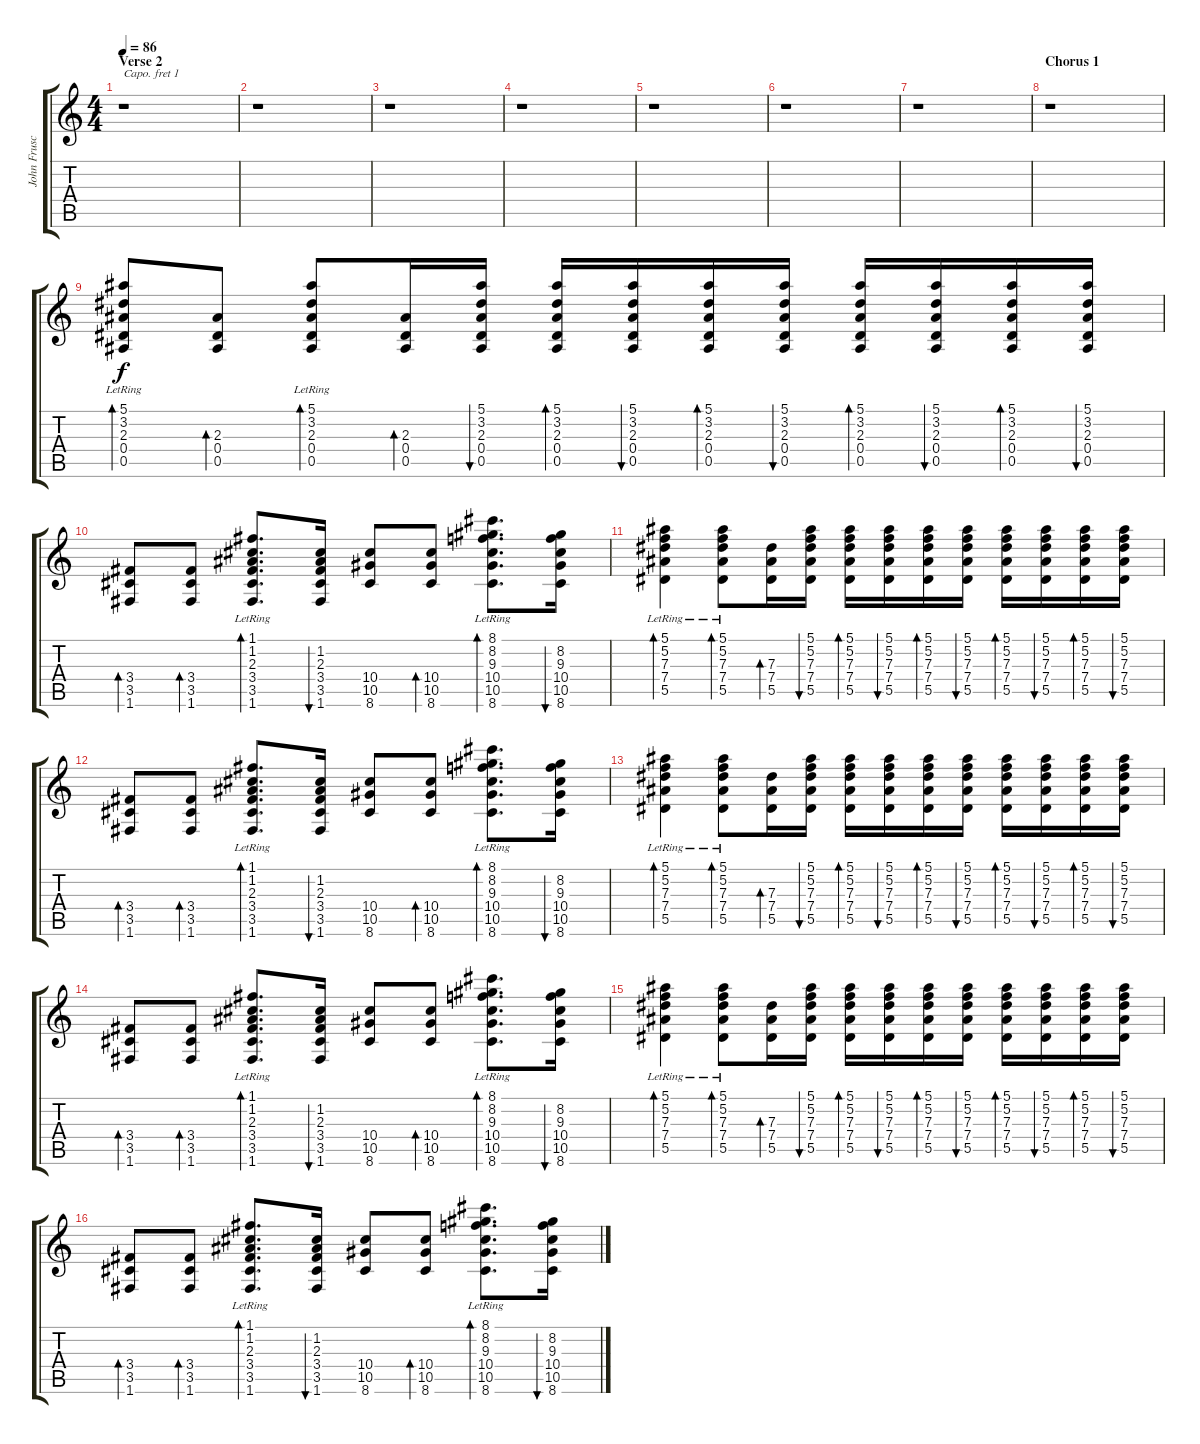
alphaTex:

\track ("John Frusciante (Guitar 2)" "John Frusc") {instrument acousticguitarsteel}
\staff {score tabs}
\capo 1
\tuning (E4 B3 G3 D3 A2 E2) {hide}
\ts (4 4)
\section ("" "Verse 2")
\tempo 86
\clef g2
\ks c
r.1{dy f} |
r.1 |
r.1 |
r.1 |
r.1 |
r.1 |
r.1 |
\section ("" "Chorus 1")
r.1 |
(5.1{lr} 3.2{lr} 2.3 0.4 0.5).8{bd 30} (2.3 0.4 0.5).8{bd 30} (5.1{lr} 3.2{lr} 2.3 0.4 0.5).8{bd 30} (2.3 0.4 0.5).16{bd 30} (5.1 3.2 2.3 0.4 0.5).16{bu 30} (5.1 3.2 2.3 0.4 0.5).16{bd 30} (5.1 3.2 2.3 0.4 0.5).16{bu 30} (5.1 3.2 2.3 0.4 0.5).16{bd 30} (5.1 3.2 2.3 0.4 0.5).16{bu 30} (5.1 3.2 2.3 0.4 0.5).16{bd 30} (5.1 3.2 2.3 0.4 0.5).16{bu 30} (5.1 3.2 2.3 0.4 0.5).16{bd 30} (5.1 3.2 2.3 0.4 0.5).16{bu 30} |
(3.4 3.5 1.6).8{bd 30} (3.4 3.5 1.6).8{bd 30} (1.1{lr} 1.2 2.3 3.4 3.5 1.6).8{d bd 30} (1.2 2.3 3.4 3.5 1.6).16{bu 30} (10.4 10.5 8.6).8 (10.4 10.5 8.6).8{bd 30} (8.1{lr} 8.2 9.3 10.4 10.5 8.6).8{d bd 30} (8.2 9.3 10.4 10.5 8.6).16{bu 30} |
(5.1{lr} 5.2{lr} 7.3 7.4 5.5).4{bd 30} (5.1{lr} 5.2{lr} 7.3 7.4 5.5).8{bd 30} (7.3 7.4 5.5).16{bd 30} (5.1 5.2 7.3 7.4 5.5).16{bu 30} (5.1 5.2 7.3 7.4 5.5).16{bd 30} (5.1 5.2 7.3 7.4 5.5).16{bu 30} (5.1 5.2 7.3 7.4 5.5).16{bd 30} (5.1 5.2 7.3 7.4 5.5).16{bu 30} (5.1 5.2 7.3 7.4 5.5).16{bd 30} (5.1 5.2 7.3 7.4 5.5).16{bu 30} (5.1 5.2 7.3 7.4 5.5).16{bd 30} (5.1 5.2 7.3 7.4 5.5).16{bu 30} |
(3.4 3.5 1.6).8{bd 30} (3.4 3.5 1.6).8{bd 30} (1.1{lr} 1.2 2.3 3.4 3.5 1.6).8{d bd 30} (1.2 2.3 3.4 3.5 1.6).16{bu 30} (10.4 10.5 8.6).8 (10.4 10.5 8.6).8{bd 30} (8.1{lr} 8.2 9.3 10.4 10.5 8.6).8{d bd 30} (8.2 9.3 10.4 10.5 8.6).16{bu 30} |
(5.1{lr} 5.2{lr} 7.3 7.4 5.5).4{bd 30} (5.1{lr} 5.2{lr} 7.3 7.4 5.5).8{bd 30} (7.3 7.4 5.5).16{bd 30} (5.1 5.2 7.3 7.4 5.5).16{bu 30} (5.1 5.2 7.3 7.4 5.5).16{bd 30} (5.1 5.2 7.3 7.4 5.5).16{bu 30} (5.1 5.2 7.3 7.4 5.5).16{bd 30} (5.1 5.2 7.3 7.4 5.5).16{bu 30} (5.1 5.2 7.3 7.4 5.5).16{bd 30} (5.1 5.2 7.3 7.4 5.5).16{bu 30} (5.1 5.2 7.3 7.4 5.5).16{bd 30} (5.1 5.2 7.3 7.4 5.5).16{bu 30} |
(3.4 3.5 1.6).8{bd 30} (3.4 3.5 1.6).8{bd 30} (1.1{lr} 1.2 2.3 3.4 3.5 1.6).8{d bd 30} (1.2 2.3 3.4 3.5 1.6).16{bu 30} (10.4 10.5 8.6).8 (10.4 10.5 8.6).8{bd 30} (8.1{lr} 8.2 9.3 10.4 10.5 8.6).8{d bd 30} (8.2 9.3 10.4 10.5 8.6).16{bu 30} |
(5.1{lr} 5.2{lr} 7.3 7.4 5.5).4{bd 30} (5.1{lr} 5.2{lr} 7.3 7.4 5.5).8{bd 30} (7.3 7.4 5.5).16{bd 30} (5.1 5.2 7.3 7.4 5.5).16{bu 30} (5.1 5.2 7.3 7.4 5.5).16{bd 30} (5.1 5.2 7.3 7.4 5.5).16{bu 30} (5.1 5.2 7.3 7.4 5.5).16{bd 30} (5.1 5.2 7.3 7.4 5.5).16{bu 30} (5.1 5.2 7.3 7.4 5.5).16{bd 30} (5.1 5.2 7.3 7.4 5.5).16{bu 30} (5.1 5.2 7.3 7.4 5.5).16{bd 30} (5.1 5.2 7.3 7.4 5.5).16{bu 30} |
(3.4 3.5 1.6).8{bd 30} (3.4 3.5 1.6).8{bd 30} (1.1{lr} 1.2 2.3 3.4 3.5 1.6).8{d bd 30} (1.2 2.3 3.4 3.5 1.6).16{bu 30} (10.4 10.5 8.6).8 (10.4 10.5 8.6).8{bd 30} (8.1{lr} 8.2 9.3 10.4 10.5 8.6).8{d bd 30} (8.2 9.3 10.4 10.5 8.6).16{bu 30}
